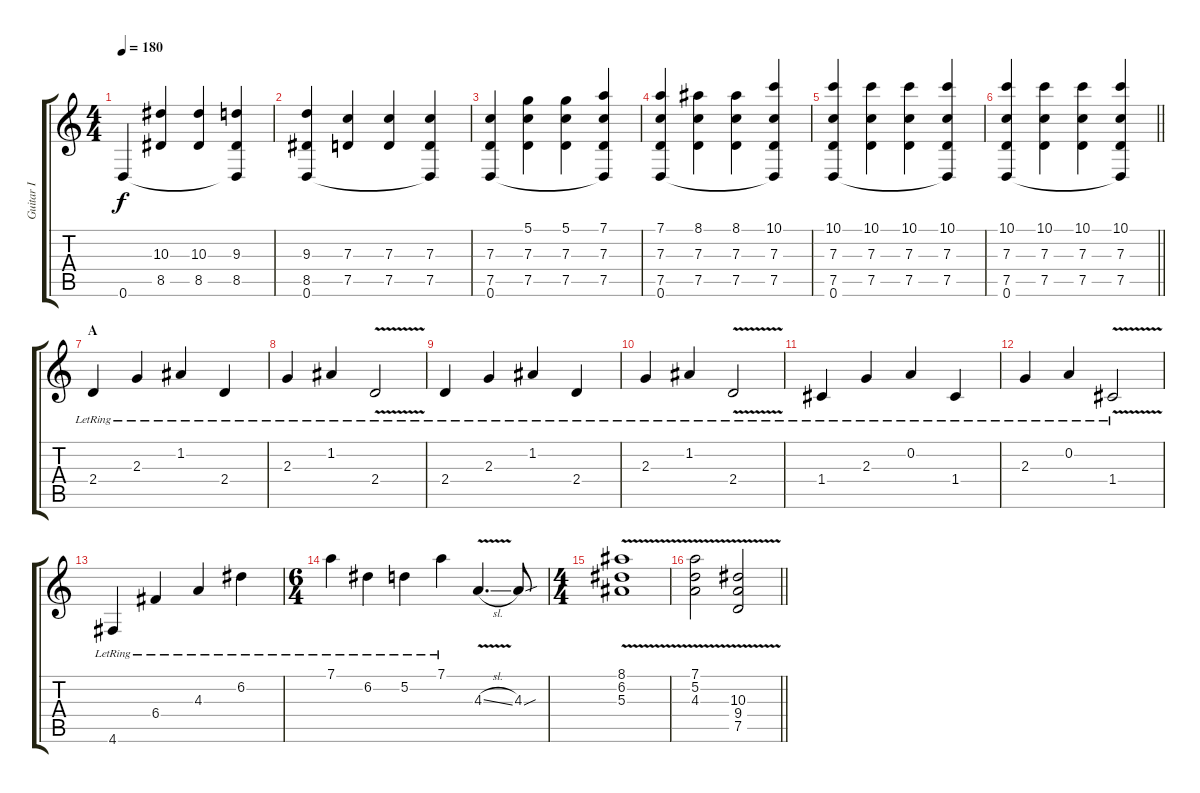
\track ("Guitar I" "Guitar I") {instrument overdrivenguitar}
\staff {score tabs}
\tuning (D4 A3 F3 C3 G2 D2) {hide}
\ts (4 4)
\tempo 180
\clef g2
\ks c
0.6.4{dy f} (10.3 8.5).4 (10.3 8.5).4 (9.3 8.5 0.6{t}).4 |
(9.3 8.5 0.6).4 (7.3 7.5).4 (7.3 7.5).4 (7.3 7.5 0.6{t}).4 |
(7.3 7.5 0.6).4 (5.1 7.3 7.5).4 (5.1 7.3 7.5).4 (7.1 7.3 7.5 0.6{t}).4 |
(7.1 7.3 7.5 0.6).4 (8.1 7.3 7.5).4 (8.1 7.3 7.5).4 (10.1 7.3 7.5 0.6{t}).4 |
(10.1 7.3 7.5 0.6).4 (10.1 7.3 7.5).4 (10.1 7.3 7.5).4 (10.1 7.3 7.5 0.6{t}).4 |
\barLineRight lightlight
(10.1 7.3 7.5 0.6).4 (10.1 7.3 7.5).4 (10.1 7.3 7.5).4 (10.1 7.3 7.5 0.6{t}).4 |
\section ("" "A")
2.4{lr}.4 2.3{lr}.4 1.2{lr}.4 2.4{lr}.4 |
2.3{lr}.4 1.2{lr}.4 2.4{v lr}.2 |
2.4{lr}.4 2.3{lr}.4 1.2{lr}.4 2.4{lr}.4 |
2.3{lr}.4 1.2{lr}.4 2.4{v lr}.2 |
1.4{lr}.4 2.3{lr}.4 0.2{lr}.4 1.4{lr}.4 |
2.3{lr}.4 0.2{lr}.4 1.4{v lr}.2 |
4.6{lr}.4 6.4{lr}.4 4.3{lr}.4 6.2{lr}.4 |
\ts (6 4)
7.1{lr}.4 6.2{lr}.4 5.2{lr}.4 7.1{lr}.4 4.3{v sl}.4{d} 4.3{sou}.8 |
\ts (4 4)
(8.1{v} 6.2{v} 5.3{v}).1 |
\barLineRight lightlight
(7.1{v} 5.2{v} 4.3{v}).2 (10.3{v} 9.4{v} 7.5{v}).2
